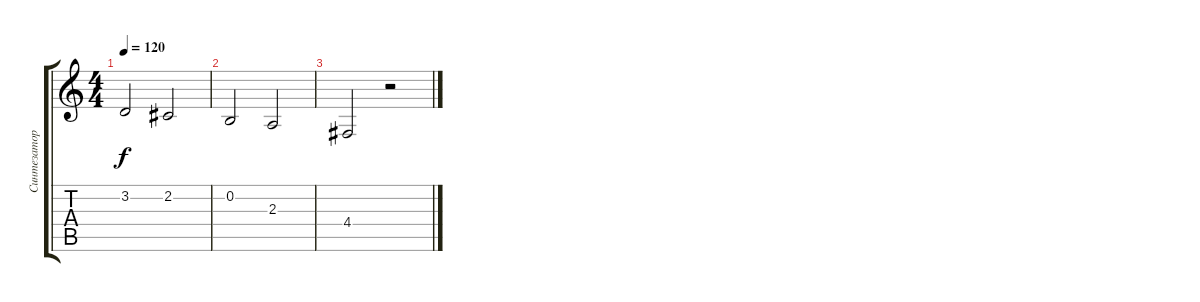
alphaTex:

\track ("Синтезатор 1 (Мустис)" "Синтезатор") {instrument electricgrandpiano}
\staff {score tabs}
\tuning (E4 B3 G3 D3 A2 E2) {hide}
\ts (4 4)
\tempo 120
\clef g2
\ks c
3.2.2{dy f} 2.2.2 |
0.2.2 2.3.2 |
4.4.2 r.2
